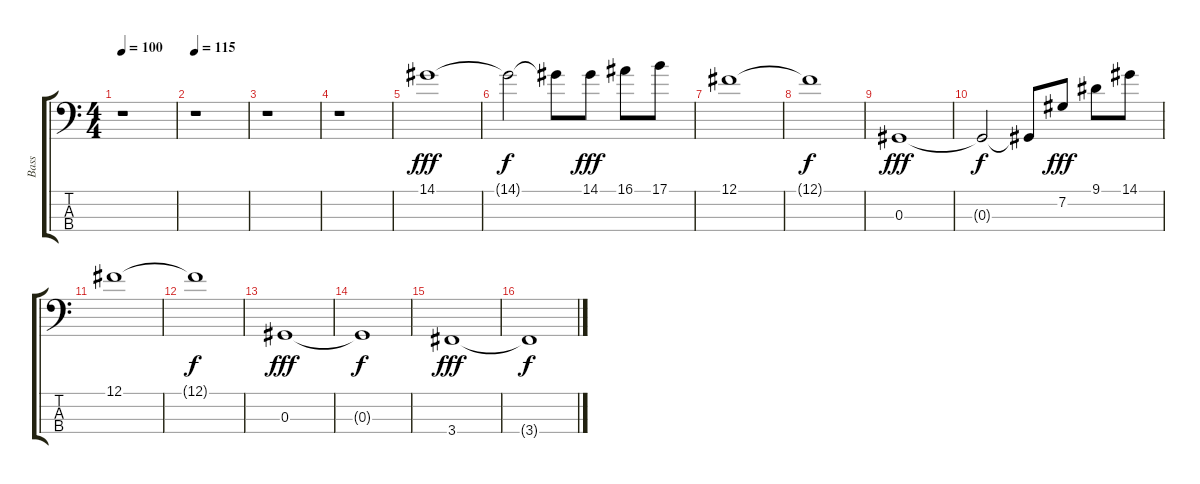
\track ("Bass" "Bass") {instrument electricbasspick}
\staff {score tabs}
\tuning (Gb2 Db2 Ab1 Eb1) {hide}
\ts (4 4)
\tempo 100
\clef f4
\ks c
r.1{dy fff instrument electricbasspick} |
\tempo 115
r.1 |
r.1 |
r.1 |
14.1.1 |
14.1{t}.2{dy f} 14.1{t}.8 14.1.8{dy fff} 16.1.8 17.1.8 |
12.1.1 |
12.1{t}.1{dy f} |
0.3.1{dy fff} |
0.3{t}.2{dy f} 0.3{t}.8 7.2.8{dy fff} 9.1.8 14.1.8 |
12.1.1 |
12.1{t}.1{dy f} |
0.3.1{dy fff} |
0.3{t}.1{dy f} |
3.4.1{dy fff} |
3.4{t}.1{dy f}
